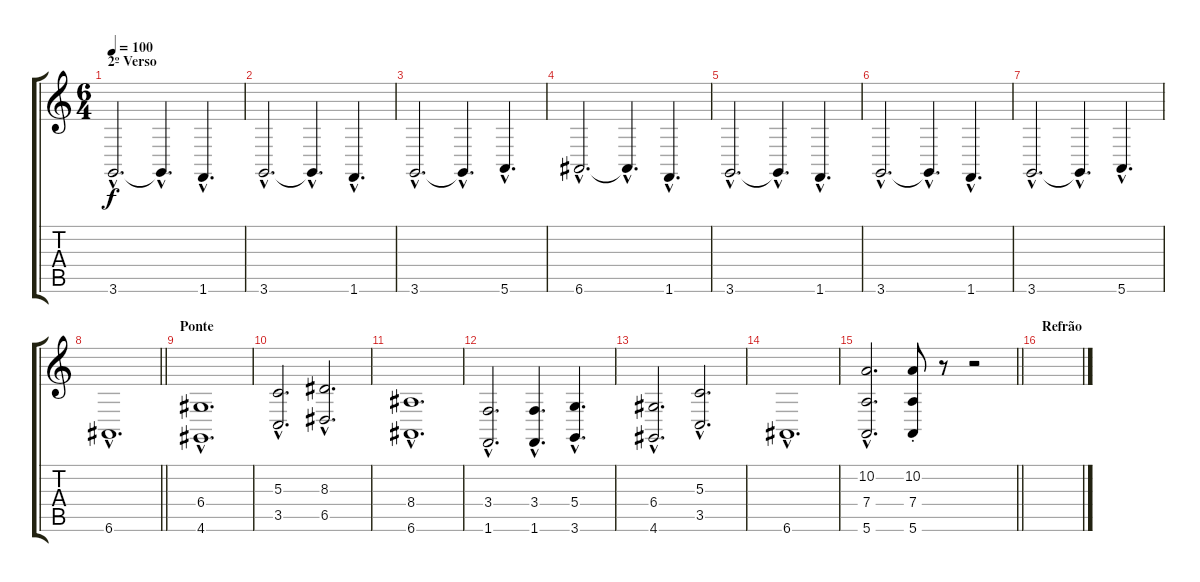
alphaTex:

\track "" {instrument stringensemble1}
\staff {score tabs}
\tuning (E4 B3 G3 D3 A2 E2) {hide}
\ts (6 4)
\section ("" "2º Verso")
\tempo 100
\clef g2
\ks c
3.6{hac}.2{d dy f} 3.6{hac t}.4{d} 1.6{hac}.4{d} |
3.6{hac}.2{d} 3.6{hac t}.4{d} 1.6{hac}.4{d} |
3.6{hac}.2{d} 3.6{hac t}.4{d} 5.6{hac}.4{d} |
6.6{hac}.2{d} 6.6{hac t}.4{d} 1.6{hac}.4{d} |
3.6{hac}.2{d} 3.6{hac t}.4{d} 1.6{hac}.4{d} |
3.6{hac}.2{d} 3.6{hac t}.4{d} 1.6{hac}.4{d} |
3.6{hac}.2{d} 3.6{hac t}.4{d} 5.6{hac}.4{d} |
\barLineRight lightlight
6.6{hac}.1{d} |
\section ("" "Ponte")
(6.4{hac} 4.6{hac}).1{d} |
(5.3{hac} 3.5{hac}).2{d} (8.3{hac} 6.5{hac}).2{d} |
(8.4{hac} 6.6{hac}).1{d} |
(3.4{hac} 1.6{hac}).2{d} (3.4{hac} 1.6{hac}).4{d} (5.4{hac} 3.6{hac}).4{d} |
(6.4{hac} 4.6{hac}).2{d} (5.3{hac} 3.5{hac}).2{d} |
6.6{hac}.1{d} |
\barLineRight lightlight
(10.2{hac} 7.4{hac} 5.6{hac}).2{d} (10.2{st} 7.4{st} 5.6{st}).8 r.8 r.2 |
\section ("" "Refrão")
